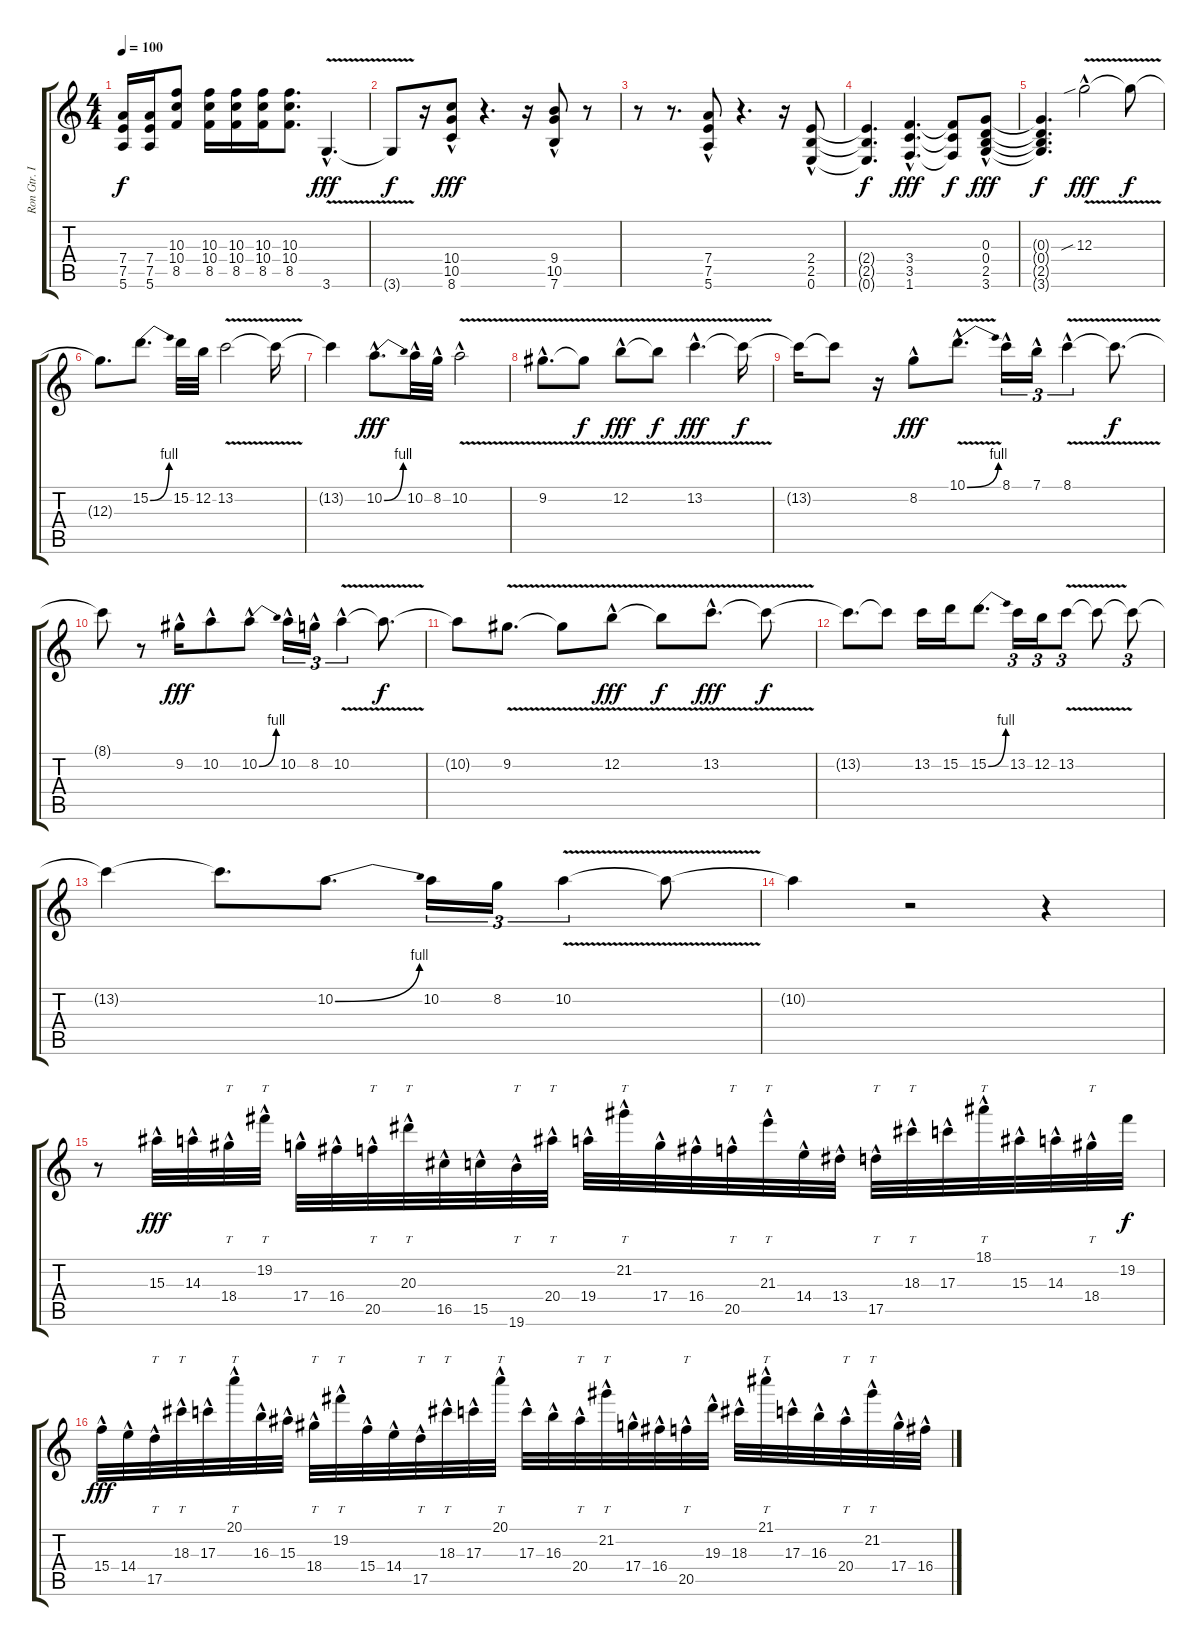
\track ("Ron Gtr. I" "Ron Gtr. I") {instrument overdrivenguitar}
\staff {score tabs}
\tuning (E4 B3 G3 D3 A2 E2) {hide}
\ts (4 4)
\tempo 100
\clef g2
\ks c
(7.4 7.5 5.6).16{dy f} (7.4 7.5 5.6).16 (10.3 10.4 8.5).8 (10.3 10.4 8.5).16 (10.3 10.4 8.5).16 (10.3 10.4 8.5).16 (10.3 10.4 8.5).8{d} 3.6{v hac}.4{d dy fff} |
3.6{t}.8{dy f} r.16 (10.4{hac} 10.5{hac} 8.6{hac}).8{dy fff} r.4{d} r.16 (9.4{hac} 10.5{hac} 7.6{hac}).8 r.8 |
r.8 r.8{d} (7.4 7.5 5.6{hac}).8 r.4{d} r.16 (2.4 2.5{hac} 0.6).8 |
(2.4{t} 2.5{t} 0.6{t}).4{d dy f} (3.4{hac} 3.5{hac} 1.6{hac}).4{d dy fff} (3.4{t} 3.5{t} 1.6{t}).8{dy f} (0.3{hac} 0.4{hac} 2.5{hac} 3.6{hac}).8{dy fff} |
(0.3{t} 0.4{t} 2.5{t} 3.6{t}).4{d dy f} 12.3{v sib hac}.2{dy fff} 12.3{t}.8{dy f} |
12.3{t}.8{d} 15.2{be (bend 0 0 60 4)}.8{d} 15.2.32 12.2.32 13.2{v}.2 13.2{t}.16 |
13.2{t}.4 10.2{be (bend 0 0 60 4) hac}.8{d dy fff} 10.2{hac}.32 8.2{hac}.32 10.2{v hac}.2 |
9.2{v hac}.8{d} 9.2{t}.8{dy f} 12.2{v hac}.8{dy fff} 12.2{t}.8{dy f} 13.2{v hac}.4{d dy fff} 13.2{t}.16{dy f} |
13.2{t}.16 13.2{t}.8 r.16 8.2{hac}.8{dy fff} 10.1{be (bend 0 0 60 4) v hac}.8{d} 8.1{hac}.16{tu (3 2)} 7.1{hac}.16{tu (3 2)} 8.1{v hac}.4{tu (3 2)} 8.1{t}.8{d dy f} |
8.1{t}.8 r.8 9.2{hac}.16{dy fff} 10.2{hac}.8 10.2{be (bend 0 0 60 4) hac}.8 10.2{hac}.16{tu (3 2)} 8.2{hac}.16{tu (3 2)} 10.2{v hac}.4{tu (3 2)} 10.2{t}.8{d dy f} |
10.2{t}.8 9.2{v}.8{d} 9.2{t}.8 12.2{v hac}.8{dy fff} 12.2{t}.8{dy f} 13.2{v hac}.8{d dy fff} 13.2{t}.8{dy f} |
13.2{t}.8{d} 13.2{t}.8 13.2.16 15.2.16 15.2{be (bend 0 0 60 4)}.8{d} 13.2.16{tu (3 2)} 12.2.16{tu (3 2)} 13.2{v}.8{tu (3 2)} 13.2{t}.8 13.2{t}.8{tu (3 2)} |
13.2{t}.4 13.2{t}.8{d} 10.2{be (bend 0 0 60 4)}.8{d} 10.2.16{tu (3 2)} 8.2.16{tu (3 2)} 10.2{v}.4{tu (3 2)} 10.2{t}.8 |
10.2{t}.4 r.2 r.4 |
r.8 15.3{hac}.32{dy fff} 14.3{hac}.32 18.4{hac}.32{tt} 19.2{hac}.32{tt} 17.4{hac}.32 16.4{hac}.32 20.5{hac}.32{tt} 20.3{hac}.32{tt} 16.5{hac}.32 15.5{hac}.32 19.6{hac}.32{tt} 20.4{hac}.32{tt} 19.4{hac}.32 21.2{hac}.32{tt} 17.4{hac}.32 16.4{hac}.32 20.5{hac}.32{tt} 21.3{hac}.32{tt} 14.4{hac}.32 13.4{hac}.32 17.5{hac}.32{tt} 18.3{hac}.32{tt} 17.3{hac}.32 18.1{hac}.32{tt} 15.3{hac}.32 14.3{hac}.32 18.4{hac}.32{tt} 19.2.32{dy f} |
15.4{hac}.32{dy fff} 14.4{hac}.32 17.5{hac}.32{tt} 18.3{hac}.32{tt} 17.3{hac}.32 20.1{hac}.32{tt} 16.3{hac}.32 15.3{hac}.32 18.4{hac}.32{tt} 19.2{hac}.32{tt} 15.4{hac}.32 14.4{hac}.32 17.5{hac}.32{tt} 18.3{hac}.32{tt} 17.3{hac}.32 20.1{hac}.32{tt} 17.3{hac}.32 16.3{hac}.32 20.4{hac}.32{tt} 21.2{hac}.32{tt} 17.4{hac}.32 16.4{hac}.32 20.5{hac}.32{tt} 19.3{hac}.32 18.3{hac}.32 21.1{hac}.32{tt} 17.3{hac}.32 16.3{hac}.32 20.4{hac}.32{tt} 21.2{hac}.32{tt} 17.4{hac}.32 16.4{hac}.32
